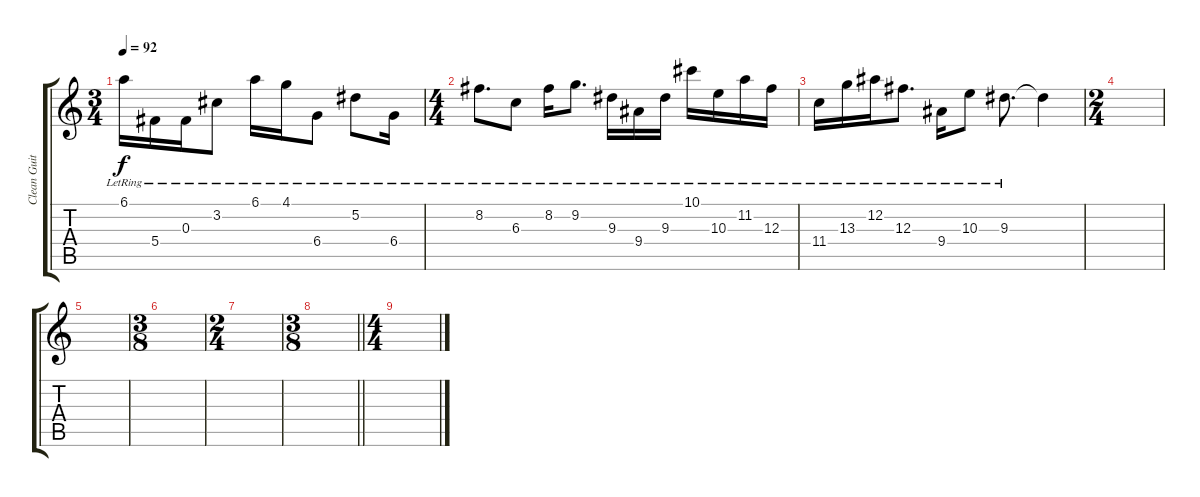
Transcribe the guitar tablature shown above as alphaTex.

\track ("Clean Guitar" "Clean Guit") {instrument electricguitarclean}
\staff {score tabs}
\tuning (Eb4 Bb3 Gb3 Db3 Ab2 Eb2) {hide}
\ts (3 4)
\tempo 92
\clef g2
\ks c
6.1{lr}.16{dy f} 5.4{lr}.16 0.3{lr}.16 3.2{lr}.8 6.1{lr}.16 4.1{lr}.16 6.4{lr}.8 5.2{lr}.8 6.4{lr}.16 |
\ts (4 4)
8.2{lr}.8{d} 6.3{lr}.8 8.2{lr}.16 9.2{lr}.8{d} 9.3{lr}.16 9.4{lr}.16 9.3{lr}.16 10.1{lr}.16 10.3{lr}.16 11.2{lr}.16 12.3{lr}.16 |
11.4{lr}.16 13.3{lr}.16 12.2{lr}.16 12.3{lr}.8{d} 9.4{lr}.16 10.3{lr}.8 9.3{lr}.8{d} 9.3{t}.4 |
\ts (2 4)
|
|
\ts (3 8)
|
\ts (2 4)
|
\ts (3 8)
\barLineRight lightlight
|
\ts (4 4)
